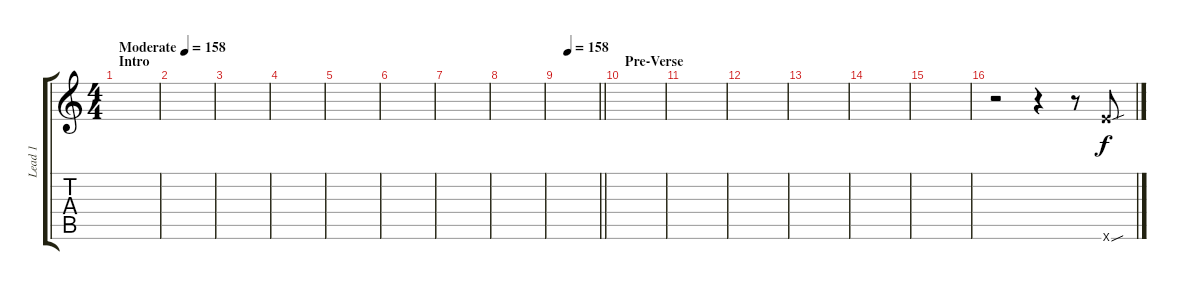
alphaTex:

\track ("Lead 1" "Lead 1") {instrument distortionguitar}
\staff {score tabs}
\tuning (E4 B3 G3 D3 A2 E2) {hide}
\ts (4 4)
\section ("" "Intro")
\tempo (158 "Moderate")
\tempo 130
\tempo (158 "Moderate")
\clef g2
\ks c
|
|
|
|
|
|
|
|
\tempo (158 0.25)
\barLineRight lightlight
|
\section ("" "Pre-Verse")
|
|
|
|
|
|
r.2 r.4 r.8 12.6{sou x}.8
